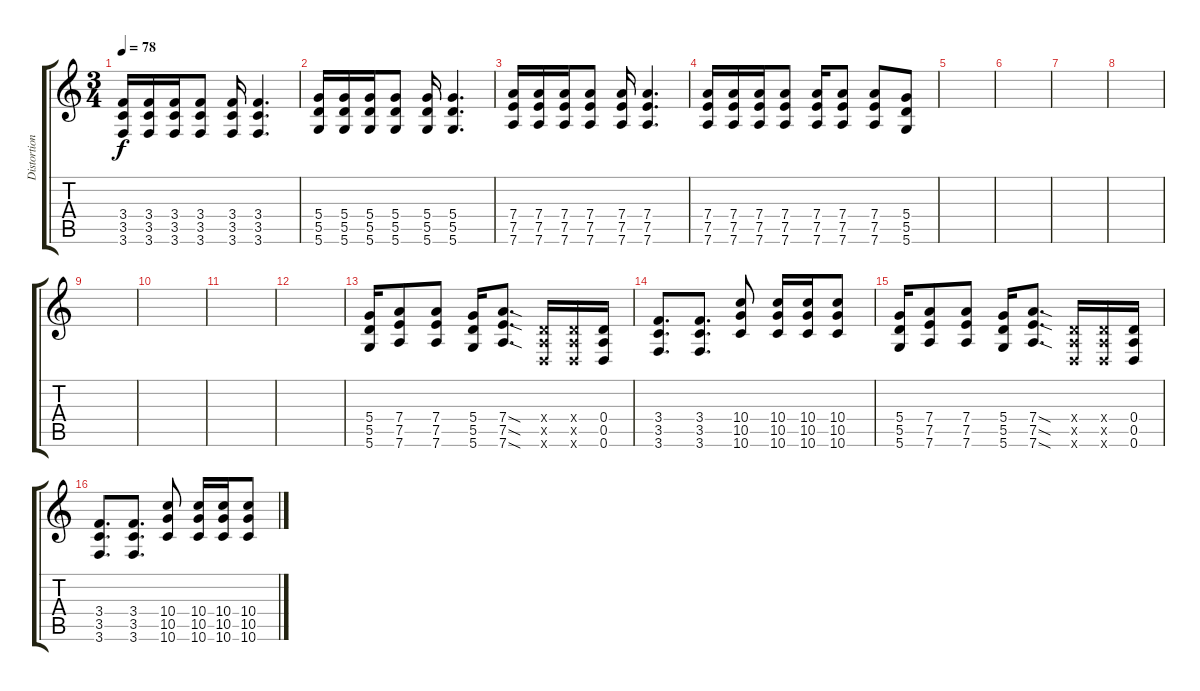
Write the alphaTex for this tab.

\track ("Distortion Guitar 1" "Distortion") {instrument distortionguitar}
\staff {score tabs}
\tuning (E4 B3 G3 D3 A2 D2) {hide}
\ts (3 4)
\tempo 78
\clef g2
\ks c
(3.4 3.5 3.6).16{dy f} (3.4 3.5 3.6).16 (3.4 3.5 3.6).16 (3.4 3.5 3.6).8 (3.4 3.5 3.6).16 (3.4 3.5 3.6).4{d} |
(5.4 5.5 5.6).16 (5.4 5.5 5.6).16 (5.4 5.5 5.6).16 (5.4 5.5 5.6).8 (5.4 5.5 5.6).16 (5.4 5.5 5.6).4{d} |
(7.4 7.5 7.6).16 (7.4 7.5 7.6).16 (7.4 7.5 7.6).16 (7.4 7.5 7.6).8 (7.4 7.5 7.6).16 (7.4 7.5 7.6).4{d} |
(7.4 7.5 7.6).16 (7.4 7.5 7.6).16 (7.4 7.5 7.6).16 (7.4 7.5 7.6).8 (7.4 7.5 7.6).16 (7.4 7.5 7.6).8 (7.4 7.5 7.6).8 (5.4 5.5 5.6).8 |
|
|
|
|
|
|
|
|
(5.4 5.5 5.6).16 (7.4 7.5 7.6).8 (7.4 7.5 7.6).8 (5.4 5.5 5.6).16 (7.4{sod} 7.5{sod} 7.6{sod}).8{d} (0.4{x} 0.5{x} 0.6{x}).16 (0.4{x} 0.5{x} 0.6{x}).16 (0.4 0.5 0.6).16 |
(3.4 3.5 3.6).8{d} (3.4 3.5 3.6).8{d} (10.4 10.5 10.6).8 (10.4 10.5 10.6).16 (10.4 10.5 10.6).16 (10.4 10.5 10.6).8 |
(5.4 5.5 5.6).16 (7.4 7.5 7.6).8 (7.4 7.5 7.6).8 (5.4 5.5 5.6).16 (7.4{sod} 7.5{sod} 7.6{sod}).8{d} (0.4{x} 0.5{x} 0.6{x}).16 (0.4{x} 0.5{x} 0.6{x}).16 (0.4 0.5 0.6).16 |
(3.4 3.5 3.6).8{d} (3.4 3.5 3.6).8{d} (10.4 10.5 10.6).8 (10.4 10.5 10.6).16 (10.4 10.5 10.6).16 (10.4 10.5 10.6).8
